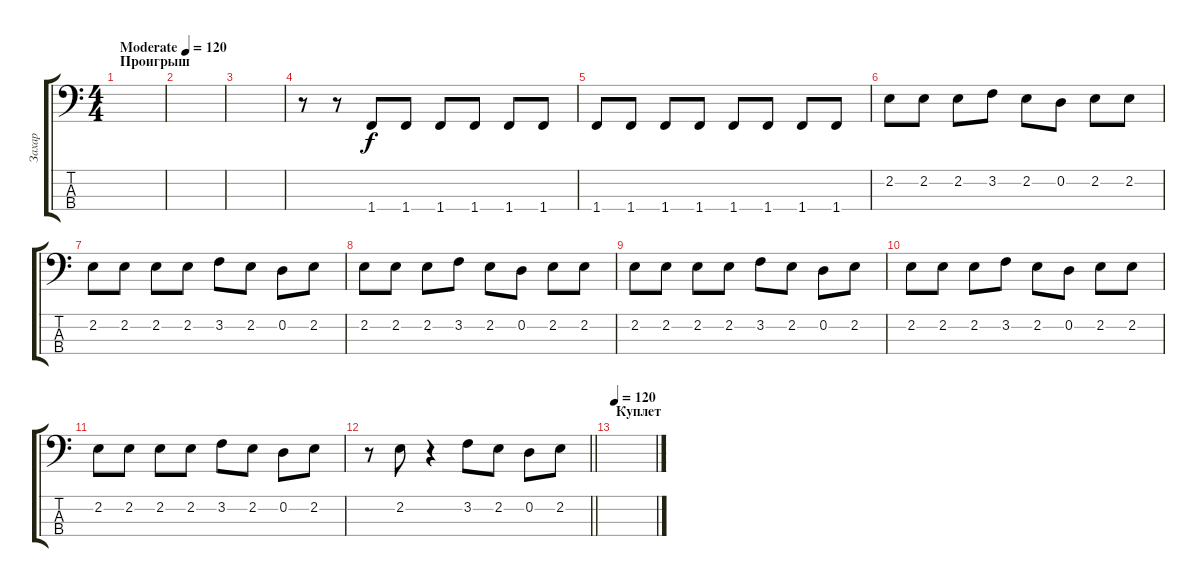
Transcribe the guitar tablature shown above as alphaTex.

\track ("Захар" "Захар") {instrument electricbassfinger}
\staff {score tabs}
\tuning (G2 D2 A1 E1) {hide}
\ts (4 4)
\section ("" "Проигрыш")
\tempo (120 "Moderate")
\tempo 130
\tempo (120 "Moderate")
\clef f4
\ks c
|
|
|
r.8 r.8 1.4.8 1.4.8 1.4.8 1.4.8 1.4.8 1.4.8 |
1.4.8 1.4.8 1.4.8 1.4.8 1.4.8 1.4.8 1.4.8 1.4.8 |
2.2.8 2.2.8 2.2.8 3.2.8 2.2.8 0.2.8 2.2.8 2.2.8 |
2.2.8 2.2.8 2.2.8 2.2.8 3.2.8 2.2.8 0.2.8 2.2.8 |
2.2.8 2.2.8 2.2.8 3.2.8 2.2.8 0.2.8 2.2.8 2.2.8 |
2.2.8 2.2.8 2.2.8 2.2.8 3.2.8 2.2.8 0.2.8 2.2.8 |
2.2.8 2.2.8 2.2.8 3.2.8 2.2.8 0.2.8 2.2.8 2.2.8 |
2.2.8 2.2.8 2.2.8 2.2.8 3.2.8 2.2.8 0.2.8 2.2.8 |
\barLineRight lightlight
r.8 2.2.8 r.4 3.2.8 2.2.8 0.2.8 2.2.8 |
\section ("" "Куплет")
\tempo 120
